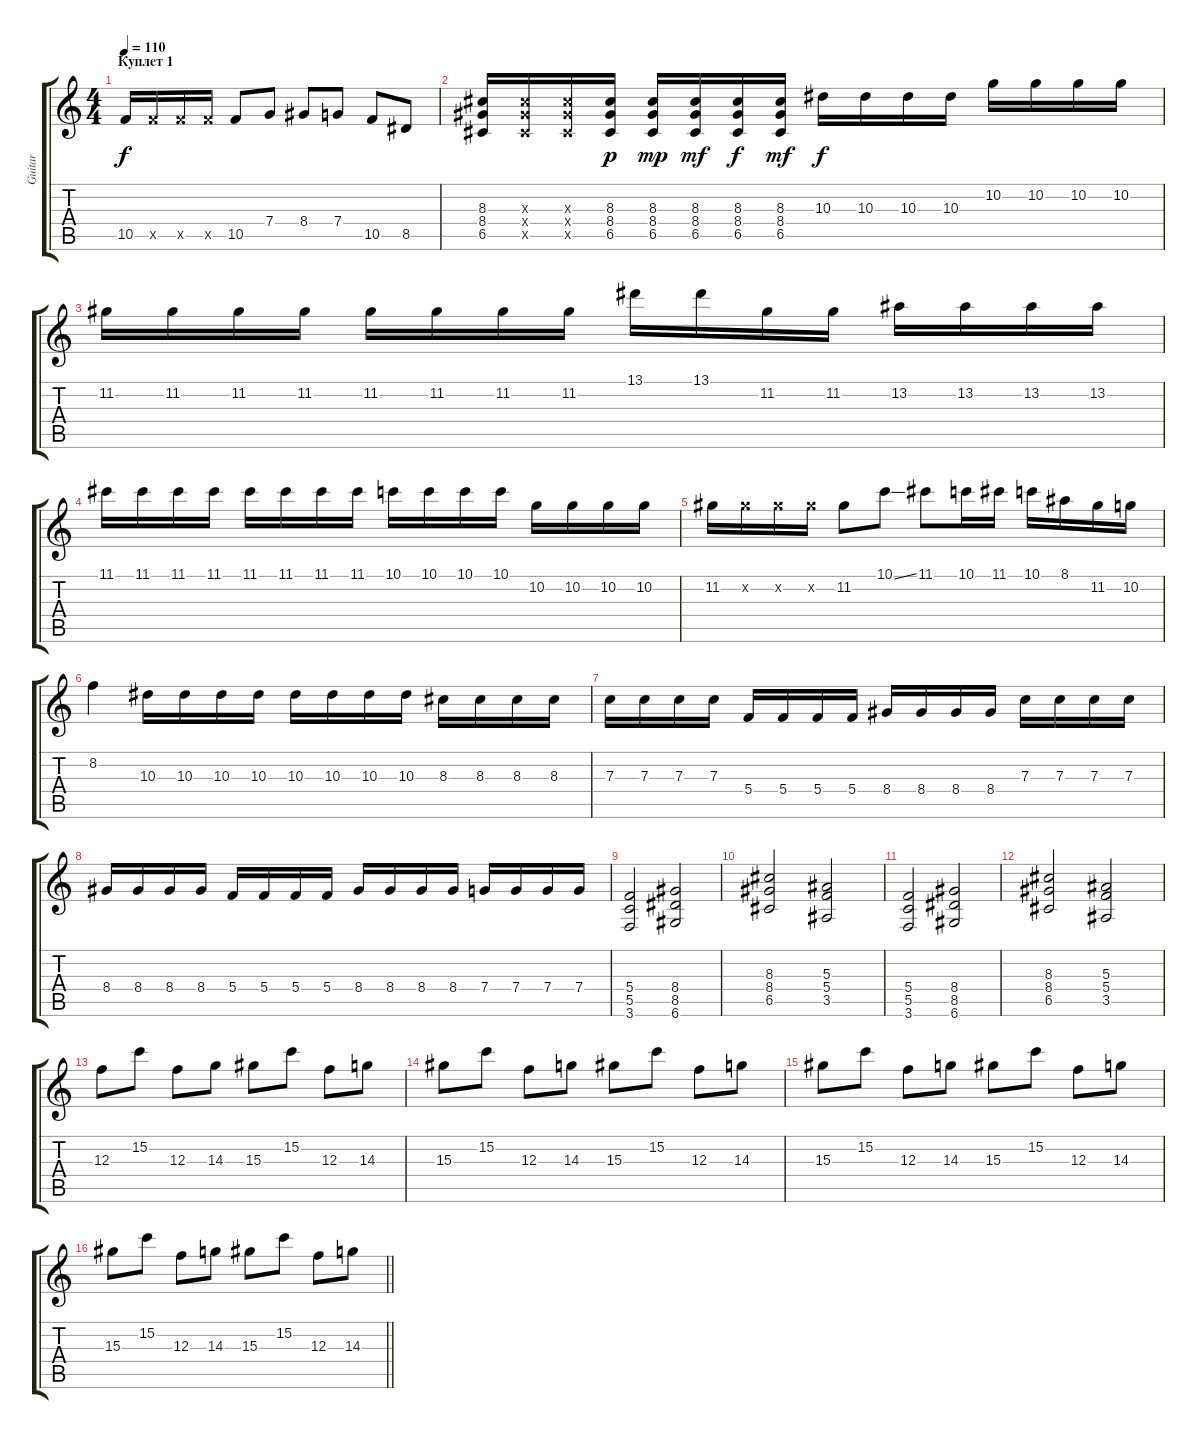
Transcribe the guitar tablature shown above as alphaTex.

\track ("Guitar" "Guitar") {instrument distortionguitar}
\staff {score tabs}
\tuning (D4 A3 F3 C3 G2 D2) {hide}
\ts (4 4)
\section ("" "Куплет 1")
\tempo 110
\clef g2
\ks c
10.5.16{dy f} 10.5{x}.16 10.5{x}.16 10.5{x}.16 10.5.8 7.4.8 8.4.8 7.4.8 10.5.8 8.5.8 |
(8.3 8.4 6.5).16 (8.3{x} 8.4{x} 6.5{x}).16 (8.3{x} 8.4{x} 6.5{x}).16 (8.3 8.4 6.5).16{dy p} (8.3 8.4 6.5).16{dy mp} (8.3 8.4 6.5).16{dy mf} (8.3 8.4 6.5).16{dy f} (8.3 8.4 6.5).16{dy mf} 10.3.16{dy f} 10.3.16 10.3.16 10.3.16 10.2.16 10.2.16 10.2.16 10.2.16 |
11.2.16 11.2.16 11.2.16 11.2.16 11.2.16 11.2.16 11.2.16 11.2.16 13.1.16 13.1.16 11.2.16 11.2.16 13.2.16 13.2.16 13.2.16 13.2.16 |
11.1.16 11.1.16 11.1.16 11.1.16 11.1.16 11.1.16 11.1.16 11.1.16 10.1.16 10.1.16 10.1.16 10.1.16 10.2.16 10.2.16 10.2.16 10.2.16 |
11.2.16 11.2{x}.16 11.2{x}.16 11.2{x}.16 11.2.8 10.1{ss}.8 11.1.8 10.1.16 11.1.16 10.1.16 8.1.16 11.2.16 10.2.16 |
8.2.4 10.3.16 10.3.16 10.3.16 10.3.16 10.3.16 10.3.16 10.3.16 10.3.16 8.3.16 8.3.16 8.3.16 8.3.16 |
7.3.16 7.3.16 7.3.16 7.3.16 5.4.16 5.4.16 5.4.16 5.4.16 8.4.16 8.4.16 8.4.16 8.4.16 7.3.16 7.3.16 7.3.16 7.3.16 |
8.4.16 8.4.16 8.4.16 8.4.16 5.4.16 5.4.16 5.4.16 5.4.16 8.4.16 8.4.16 8.4.16 8.4.16 7.4.16 7.4.16 7.4.16 7.4.16 |
(5.4 5.5 3.6).2 (8.4 8.5 6.6).2 |
(8.3 8.4 6.5).2 (5.3 5.4 3.5).2 |
(5.4 5.5 3.6).2 (8.4 8.5 6.6).2 |
(8.3 8.4 6.5).2 (5.3 5.4 3.5).2 |
12.3.8 15.2.8 12.3.8 14.3.8 15.3.8 15.2.8 12.3.8 14.3.8 |
15.3.8 15.2.8 12.3.8 14.3.8 15.3.8 15.2.8 12.3.8 14.3.8 |
15.3.8 15.2.8 12.3.8 14.3.8 15.3.8 15.2.8 12.3.8 14.3.8 |
\barLineRight lightlight
15.3.8 15.2.8 12.3.8 14.3.8 15.3.8 15.2.8 12.3.8 14.3.8
